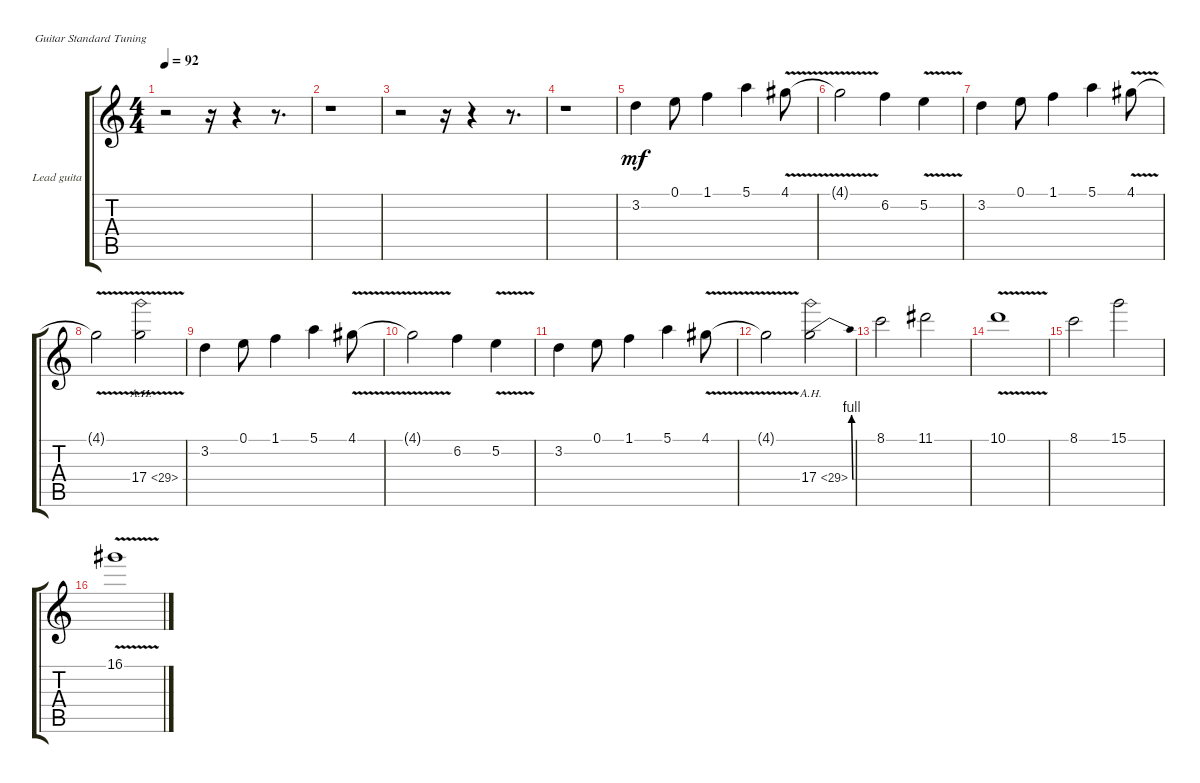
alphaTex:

\bracketExtendMode groupsimilarinstruments
\firstSystemTrackNameOrientation horizontal
\otherSystemsTrackNameOrientation horizontal
\track ("Lead guitar" "Lead guita") {instrument distortionguitar}
\staff {score tabs}
\tuning (E4 B3 G3 D3 A2 E2)
\ts (4 4)
\tempo 92
\clef g2
\scale
0.485477
\ks c
r.2{dy mf instrument distortionguitar} r.16 r.4 r.8{d} |
\scale
0.257261 r.1 |
\scale
0.257261 r.2 r.16 r.4 r.8{d} |
\scale
0.333333 r.1 |
\scale
0.333333 3.2.4 0.1.8 1.1.4 5.1.4 4.1{v}.8 |
\scale
0.333333 4.1{v t}.2 6.2.4 5.2{v}.4 |
\scale
0.333333 3.2.4 0.1.8 1.1.4 5.1.4 4.1{v}.8 |
\scale
0.333333 4.1{v t}.2 17.4{ah 12 v}.2 |
\scale
0.333333 3.2.4 0.1.8 1.1.4 5.1.4 4.1{v}.8 |
\scale
0.333333 4.1{v t}.2 6.2.4 5.2{v}.4 |
\scale
0.333333 3.2.4 0.1.8 1.1.4 5.1.4 4.1{v}.8 |
\scale
0.333333 4.1{v t}.2 17.4{be (bend 0 0 15 4) ah 12}.2 |
\scale
0.333333 8.1.2 11.1.2 |
\scale
0.333333 10.1{v}.1 |
\scale
0.333333 8.1.2 15.1.2 |
\scale
0.333333 16.1{v}.1
